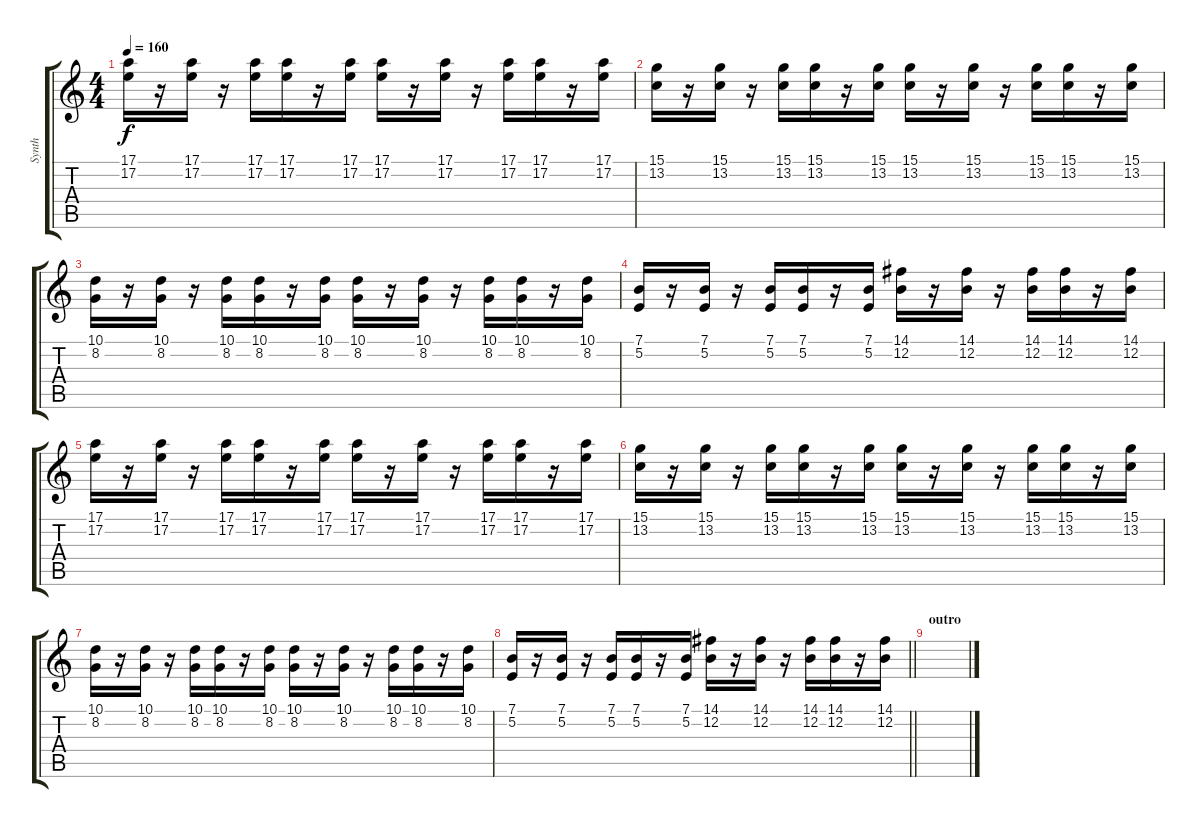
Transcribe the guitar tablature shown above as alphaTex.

\track ("Synth" "Synth") {instrument stringensemble1}
\staff {score tabs}
\tuning (E4 B3 G3 D3 A2 E2) {hide}
\ts (4 4)
\tempo 160
\clef g2
\ks c
(17.1 17.2).16{dy f volume 16 instrument tremolostrings} r.16 (17.1 17.2).16 r.16 (17.1 17.2).16 (17.1 17.2).16 r.16 (17.1 17.2).16 (17.1 17.2).16 r.16 (17.1 17.2).16 r.16 (17.1 17.2).16 (17.1 17.2).16 r.16 (17.1 17.2).16 |
(15.1 13.2).16 r.16 (15.1 13.2).16 r.16 (15.1 13.2).16 (15.1 13.2).16 r.16 (15.1 13.2).16 (15.1 13.2).16 r.16 (15.1 13.2).16 r.16 (15.1 13.2).16 (15.1 13.2).16 r.16 (15.1 13.2).16 |
(10.1 8.2).16 r.16 (10.1 8.2).16 r.16 (10.1 8.2).16 (10.1 8.2).16 r.16 (10.1 8.2).16 (10.1 8.2).16 r.16 (10.1 8.2).16 r.16 (10.1 8.2).16 (10.1 8.2).16 r.16 (10.1 8.2).16 |
(7.1 5.2).16 r.16 (7.1 5.2).16 r.16 (7.1 5.2).16 (7.1 5.2).16 r.16 (7.1 5.2).16 (14.1 12.2).16 r.16 (14.1 12.2).16 r.16 (14.1 12.2).16 (14.1 12.2).16 r.16 (14.1 12.2).16 |
(17.1 17.2).16 r.16 (17.1 17.2).16 r.16 (17.1 17.2).16 (17.1 17.2).16 r.16 (17.1 17.2).16 (17.1 17.2).16 r.16 (17.1 17.2).16 r.16 (17.1 17.2).16 (17.1 17.2).16 r.16 (17.1 17.2).16 |
(15.1 13.2).16 r.16 (15.1 13.2).16 r.16 (15.1 13.2).16 (15.1 13.2).16 r.16 (15.1 13.2).16 (15.1 13.2).16 r.16 (15.1 13.2).16 r.16 (15.1 13.2).16 (15.1 13.2).16 r.16 (15.1 13.2).16 |
(10.1 8.2).16 r.16 (10.1 8.2).16 r.16 (10.1 8.2).16 (10.1 8.2).16 r.16 (10.1 8.2).16 (10.1 8.2).16 r.16 (10.1 8.2).16 r.16 (10.1 8.2).16 (10.1 8.2).16 r.16 (10.1 8.2).16 |
\barLineRight lightlight
(7.1 5.2).16 r.16 (7.1 5.2).16 r.16 (7.1 5.2).16 (7.1 5.2).16 r.16 (7.1 5.2).16 (14.1 12.2).16 r.16 (14.1 12.2).16 r.16 (14.1 12.2).16 (14.1 12.2).16 r.16 (14.1 12.2).16 |
\section ("" "outro")
